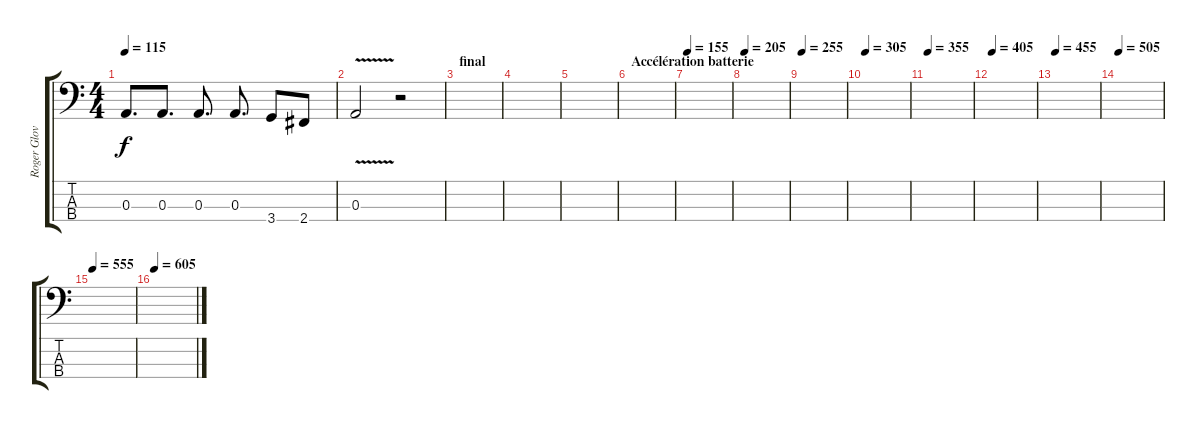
\track ("Roger Glover" "Roger Glov") {instrument electricbasspick}
\staff {score tabs}
\tuning (G2 D2 A1 E1) {hide}
\ts (4 4)
\tempo 115
\clef f4
\ks c
0.3.8{d dy f} 0.3.8{d} 0.3.8{d} 0.3.8{d} 3.4.8 2.4.8 |
0.3{v}.2 r.2 |
\section ("" "final")
|
|
|
\section ("" "Accélération batterie")
|
\tempo 155
|
\tempo 205
|
\tempo 255
|
\tempo 305
|
\tempo 355
|
\tempo 405
|
\tempo 455
|
\tempo 505
|
\tempo 555
|
\tempo 605
